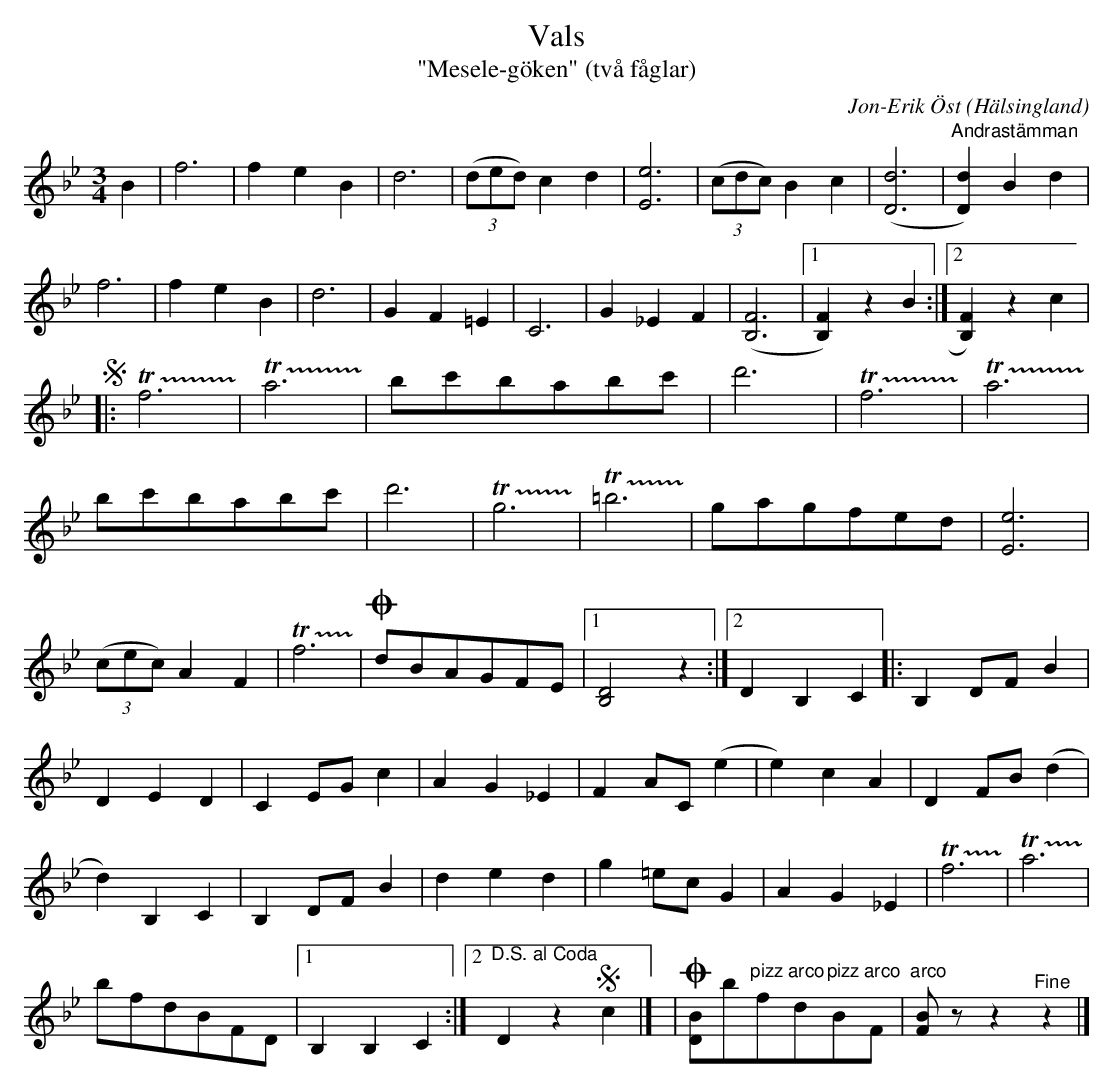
X:1
T:Vals
T:"Mesele-göken" (två fåglar)
O:Hälsingland
C:Jon-Erik Öst
L:1/8
M:3/4
K:Bb
V:2
B2 | f6 | f2 e2 B2 | d6 | ((3ded) c2 d2 | [e6E6] | ((3cdc) B2 c2 | ([d6D6] | "^Andrastämman" [d2D2]) B2 d2 |
f6 | f2 e2 B2 | d6 | G2 F2 =E2 | C6 | G2 _E2 F2 | ([F6B,6] |1 [F2B,2]) z2 B2 :|2 [F2B,2]) z2 c2 |
!segno!|: !trill! !trill(! f6 !trill)! | !trill! !trill(! a6 !trill)! | bc'babc' | d'6 | !trill! !trill(! f6 !trill)! | !trill! !trill(! a6 !trill)! |
bc'babc' | d'6 | !trill! !trill(! g6 !trill)! | !trill! !trill(! =b6 !trill)! | gagfed | [e6E6] |
((3cec) A2 F2 | !trill! !trill(! f6 !trill)! |!coda! dBAGFE |1 [B,4D4] z2 :|2 D2 B,2 C2 |: B,2 DF B2 |
D2 E2 D2 | C2 EG c2 | A2 G2 _E2 | F2 AC (e2 | e2 ) c2 A2 | D2 FB (d2 |
d2) B,2 C2 | B,2 DF B2 | d2 e2 d2 | g2 =ec G2 | A2 G2 _E2 | !trill! !trill(! f6 !trill)! | !trill! !trill(! a6 !trill)! |
bfdBFD |1 B,2 B,2 C2 :|2 "^D.S. al Coda" D2 z2 !segno! c2 |] |!coda! [BD]b"pizz"f"arco"d"pizz"B"arco"F | "arco"[FB] z z2 "^Fine" z2 |]
